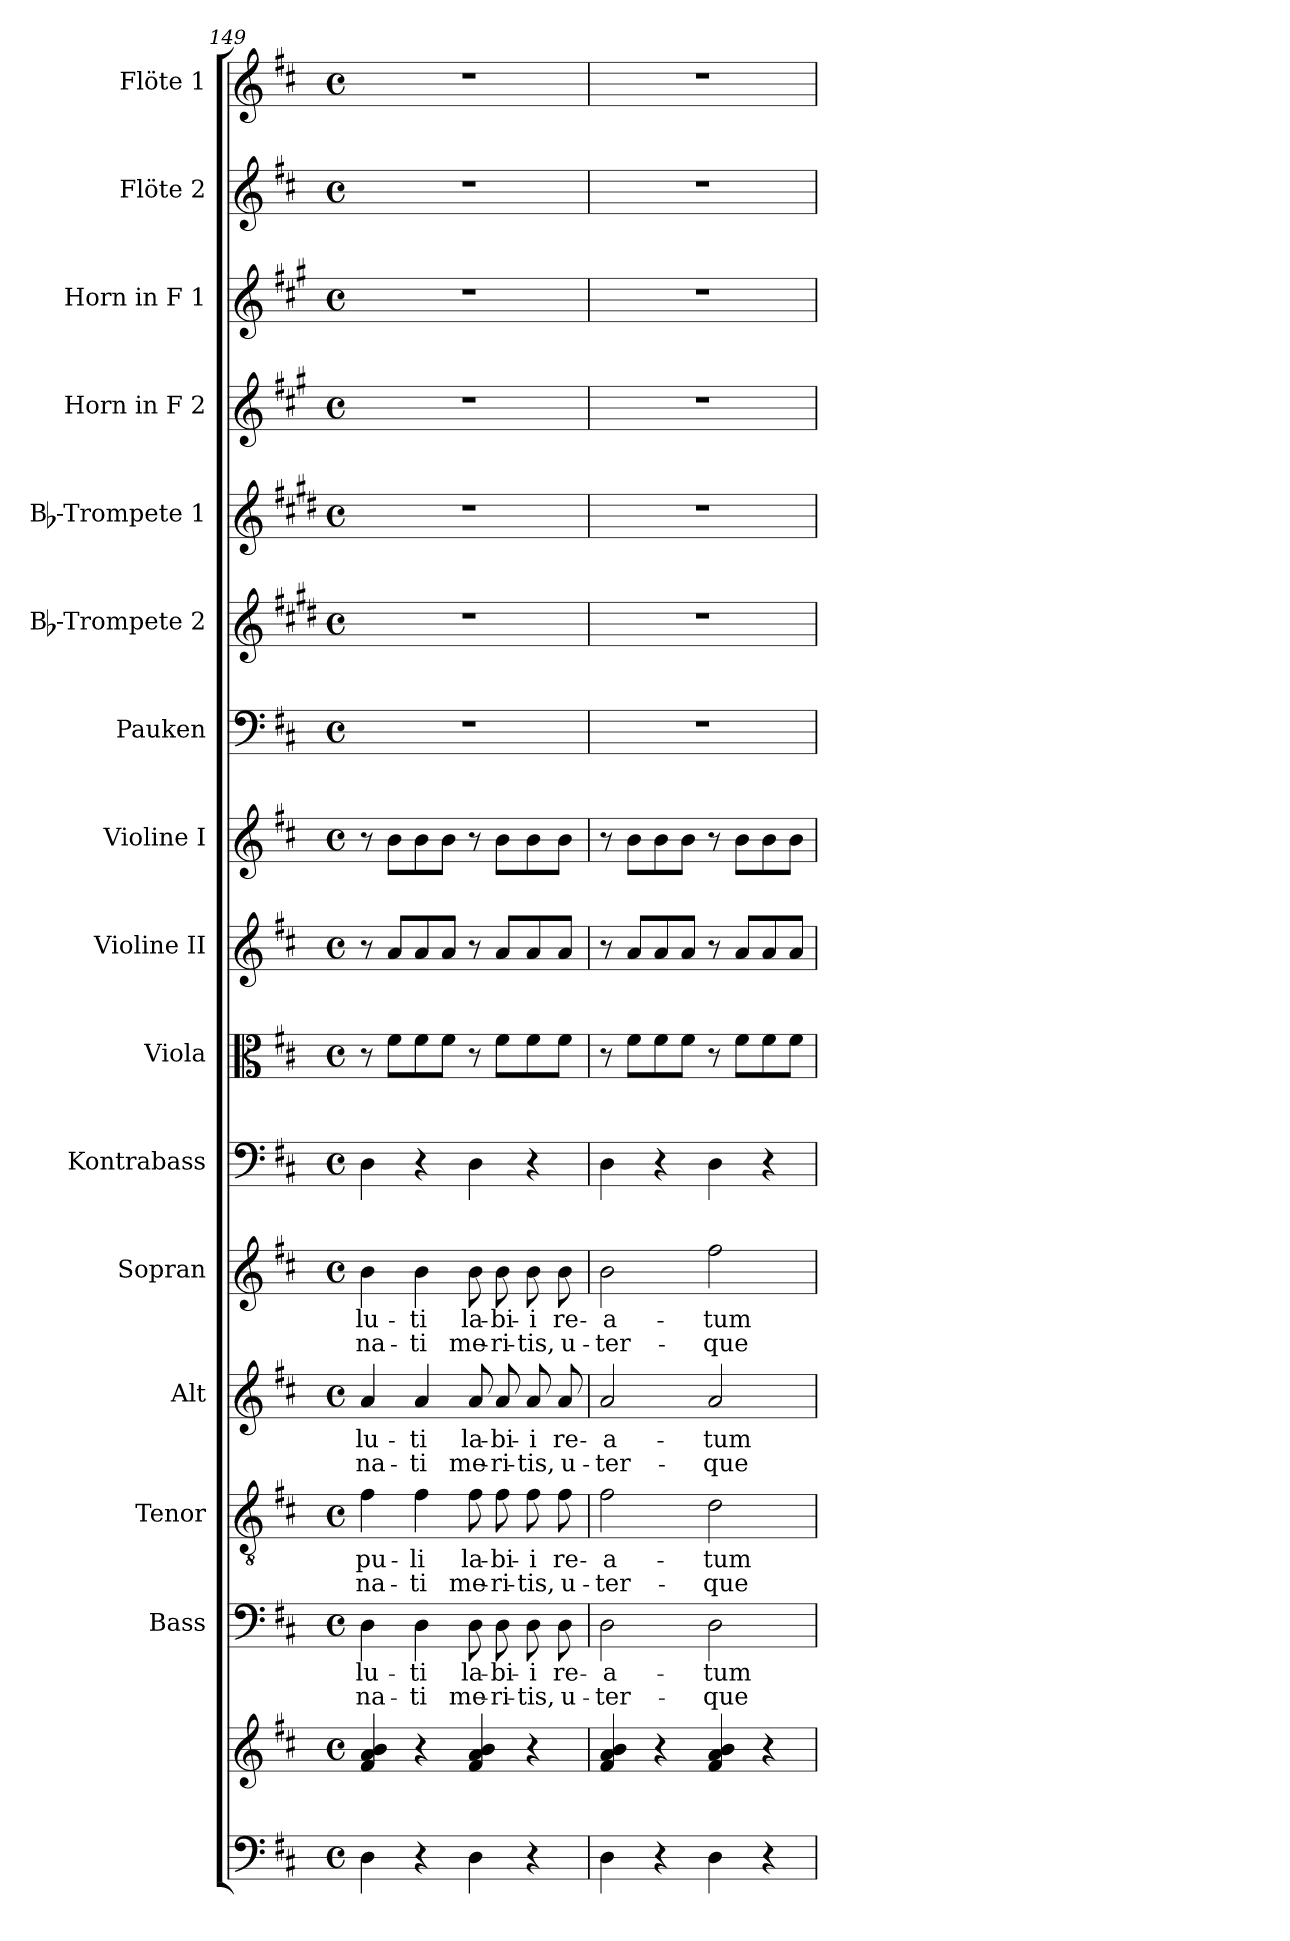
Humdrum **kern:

**kern	**kern	**kern	**text	**text	**kern	**text	**text	**kern	**text	**text	**kern	**text	**text	**kern	**kern	**kern	**kern	**kern	**kern	**kern	**kern	**kern	**kern	**kern
*part16	*part16	*part15	*part15	*part15	*part14	*part14	*part14	*part13	*part13	*part13	*part12	*part12	*part12	*part11	*part10	*part9	*part8	*part7	*part6	*part5	*part4	*part3	*part2	*part1
*staff17	*staff16	*staff15	*staff15	*staff15	*staff14	*staff14	*staff14	*staff13	*staff13	*staff13	*staff12	*staff12	*staff12	*staff11	*staff10	*staff9	*staff8	*staff7	*staff6	*staff5	*staff4	*staff3	*staff2	*staff1
*	*	*I"Bass	*	*	*I"Tenor	*	*	*I"Alt	*	*	*I"Sopran	*	*	*I"Kontrabass	*I"Viola	*I"Violine II	*I"Violine I	*I"Pauken	*I"Bb-Trompete 2	*I"Bb-Trompete 1	*I"Horn in F 2	*I"Horn in F 1	*I"Flöte 2	*I"Flöte 1
*	*	*I'B.	*	*	*I'T.	*	*	*I'A.	*	*	*I'S.	*	*	*I'Kb.	*I'Vla.	*I'Vl. II	*I'Vl. I	*I'Pk.	*I'Bb Trp. 2	*I'Bb Trp. 1	*	*	*I'Fl. 2	*I'Fl. 1
*clefF4	*clefG2	*clefF4	*	*	*clefGv2	*	*	*clefG2	*	*	*clefG2	*	*	*clefF4	*clefC3	*clefG2	*clefG2	*clefF4	*clefG2	*clefG2	*clefG2	*clefG2	*clefG2	*clefG2
*	*	*	*	*	*	*	*	*	*	*	*	*	*	*ITrd7c12	*	*	*	*	*ITrd1c2	*ITrd1c2	*ITrd4c7	*ITrd4c7	*	*
*k[f#c#]	*k[f#c#]	*k[f#c#]	*	*	*k[f#c#]	*	*	*k[f#c#]	*	*	*k[f#c#]	*	*	*k[f#c#]	*k[f#c#]	*k[f#c#]	*k[f#c#]	*k[f#c#]	*k[f#c#]	*k[f#c#]	*k[f#c#]	*k[f#c#]	*k[f#c#]	*k[f#c#]
*D:	*D:	*D:	*	*	*D:	*	*	*D:	*	*	*D:	*	*	*D:	*D:	*D:	*D:	*D:	*D:	*D:	*D:	*D:	*D:	*D:
*M4/4	*M4/4	*M4/4	*	*	*M4/4	*	*	*M4/4	*	*	*M4/4	*	*	*M4/4	*M4/4	*M4/4	*M4/4	*M4/4	*M4/4	*M4/4	*M4/4	*M4/4	*M4/4	*M4/4
*met(c)	*met(c)	*met(c)	*	*	*met(c)	*	*	*met(c)	*	*	*met(c)	*	*	*met(c)	*met(c)	*met(c)	*met(c)	*met(c)	*met(c)	*met(c)	*met(c)	*met(c)	*met(c)	*met(c)
=149	=149	=149	=149	=149	=149	=149	=149	=149	=149	=149	=149	=149	=149	=149	=149	=149	=149	=149	=149	=149	=149	=149	=149	=149
!	!	!	!LO:LY:b	!LO:LY:b	!	!LO:LY:b	!LO:LY:b	!	!LO:LY:b	!LO:LY:b	!	!LO:LY:b	!LO:LY:b	!	!	!	!	!	!	!	!	!	!	!
4D\	4f#/ 4a/ 4b/	4D\	-lu-	na-	4f#\	-pu-	na-	4a/	-lu-	na-	4b\	-lu-	na-	4DD\	8r	8r	8r	1r	1r	1r	1r	1r	1r	1r
.	.	.	.	.	.	.	.	.	.	.	.	.	.	.	8f#\L	8a/L	8b\L	.	.	.	.	.	.	.
!	!	!	!LO:LY:b	!LO:LY:b	!	!LO:LY:b	!LO:LY:b	!	!LO:LY:b	!LO:LY:b	!	!LO:LY:b	!LO:LY:b	!	!	!	!	!	!	!	!	!	!	!
4r	4r	4D\	-ti	-ti	4f#\	-li	-ti	4a/	-ti	-ti	4b\	-ti	-ti	4r	8f#\	8a/	8b\	.	.	.	.	.	.	.
.	.	.	.	.	.	.	.	.	.	.	.	.	.	.	8f#\J	8a/J	8b\J	.	.	.	.	.	.	.
!	!	!	!LO:LY:b	!LO:LY:b	!	!LO:LY:b	!LO:LY:b	!	!LO:LY:b	!LO:LY:b	!	!LO:LY:b	!LO:LY:b	!	!	!	!	!	!	!	!	!	!	!
4D\	4f#/ 4a/ 4b/	8D\	la-	me-	8f#\	la-	me-	8a/	la-	me-	8b\	la-	me-	4DD\	8r	8r	8r	.	.	.	.	.	.	.
!	!	!	!LO:LY:b	!LO:LY:b	!	!LO:LY:b	!LO:LY:b	!	!LO:LY:b	!LO:LY:b	!	!LO:LY:b	!LO:LY:b	!	!	!	!	!	!	!	!	!	!	!
.	.	8D\	-bi-	-ri-	8f#\	-bi-	-ri-	8a/	-bi-	-ri-	8b\	-bi-	-ri-	.	8f#\L	8a/L	8b\L	.	.	.	.	.	.	.
!	!	!	!LO:LY:b	!LO:LY:b	!	!LO:LY:b	!LO:LY:b	!	!LO:LY:b	!LO:LY:b	!	!LO:LY:b	!LO:LY:b	!	!	!	!	!	!	!	!	!	!	!
4r	4r	8D\	-i	-tis,	8f#\	-i	-tis,	8a/	-i	-tis,	8b\	-i	-tis,	4r	8f#\	8a/	8b\	.	.	.	.	.	.	.
!	!	!	!LO:LY:b	!LO:LY:b	!	!LO:LY:b	!LO:LY:b	!	!LO:LY:b	!LO:LY:b	!	!LO:LY:b	!LO:LY:b	!	!	!	!	!	!	!	!	!	!	!
.	.	8D\	re-	u-	8f#\	re-	u-	8a/	re-	u-	8b\	re-	u-	.	8f#\J	8a/J	8b\J	.	.	.	.	.	.	.
=150	=150	=150	=150	=150	=150	=150	=150	=150	=150	=150	=150	=150	=150	=150	=150	=150	=150	=150	=150	=150	=150	=150	=150	=150
!	!	!	!LO:LY:b	!LO:LY:b	!	!LO:LY:b	!LO:LY:b	!	!LO:LY:b	!LO:LY:b	!	!LO:LY:b	!LO:LY:b	!	!	!	!	!	!	!	!	!	!	!
4D\	4f#/ 4a/ 4b/	2D\	-a-	-ter-	2f#\	-a-	-ter-	2a/	-a-	-ter-	2b\	-a-	-ter-	4DD\	8r	8r	8r	1r	1r	1r	1r	1r	1r	1r
.	.	.	.	.	.	.	.	.	.	.	.	.	.	.	8f#\L	8a/L	8b\L	.	.	.	.	.	.	.
4r	4r	.	.	.	.	.	.	.	.	.	.	.	.	4r	8f#\	8a/	8b\	.	.	.	.	.	.	.
.	.	.	.	.	.	.	.	.	.	.	.	.	.	.	8f#\J	8a/J	8b\J	.	.	.	.	.	.	.
!	!	!	!LO:LY:b	!LO:LY:b	!	!LO:LY:b	!LO:LY:b	!	!LO:LY:b	!LO:LY:b	!	!LO:LY:b	!LO:LY:b	!	!	!	!	!	!	!	!	!	!	!
4D\	4f#/ 4a/ 4b/	2D\	-tum	-que	2d\	-tum	-que	2a/	-tum	-que	2ff#\	-tum	-que	4DD\	8r	8r	8r	.	.	.	.	.	.	.
.	.	.	.	.	.	.	.	.	.	.	.	.	.	.	8f#\L	8a/L	8b\L	.	.	.	.	.	.	.
4r	4r	.	.	.	.	.	.	.	.	.	.	.	.	4r	8f#\	8a/	8b\	.	.	.	.	.	.	.
.	.	.	.	.	.	.	.	.	.	.	.	.	.	.	8f#\J	8a/J	8b\J	.	.	.	.	.	.	.
=	=	=	=	=	=	=	=	=	=	=	=	=	=	=	=	=	=	=	=	=	=	=	=	=
*-	*-	*-	*-	*-	*-	*-	*-	*-	*-	*-	*-	*-	*-	*-	*-	*-	*-	*-	*-	*-	*-	*-	*-	*-
